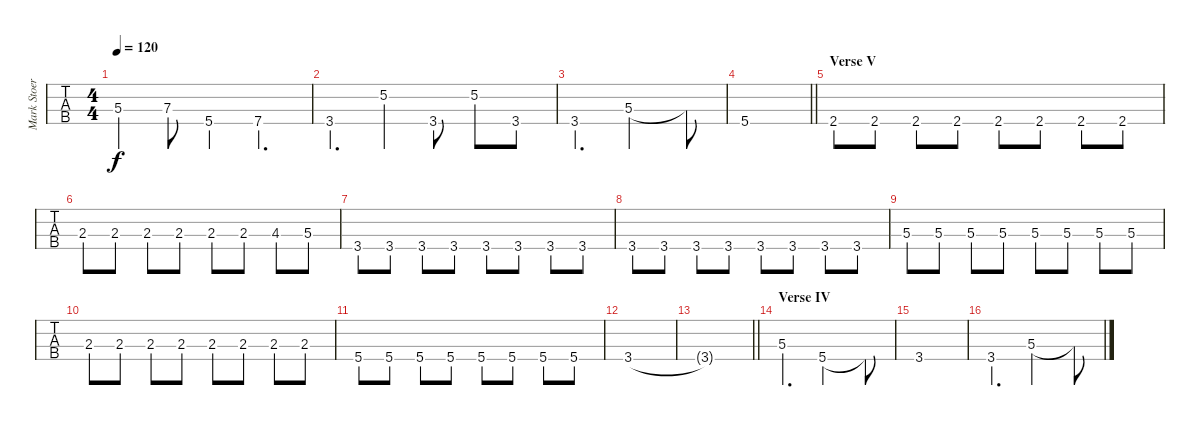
\track ("Mark Stoermer's bass" "Mark Stoer") {instrument electricbasspick}
\staff {tabs}
\tuning (Gb2 Db2 Ab1 Eb1) {hide}
\ts (4 4)
\tempo 120
\clef f4
\ks c#
5.3.4{dy f} 7.3.8 5.4.4 7.4.4{d} |
3.4.4{d} 5.2.4 3.4.8 5.2.8 3.4.8 |
3.4.4{d} 5.3.2 5.3{t}.8 |
\barLineRight lightlight
5.4.1 |
\section ("" "Verse V")
2.4.8 2.4.8 2.4.8 2.4.8 2.4.8 2.4.8 2.4.8 2.4.8 |
2.3.8 2.3.8 2.3.8 2.3.8 2.3.8 2.3.8 4.3.8 5.3.8 |
3.4.8 3.4.8 3.4.8 3.4.8 3.4.8 3.4.8 3.4.8 3.4.8 |
3.4.8 3.4.8 3.4.8 3.4.8 3.4.8 3.4.8 3.4.8 3.4.8 |
5.3.8 5.3.8 5.3.8 5.3.8 5.3.8 5.3.8 5.3.8 5.3.8 |
2.3.8 2.3.8 2.3.8 2.3.8 2.3.8 2.3.8 2.3.8 2.3.8 |
5.4.8 5.4.8 5.4.8 5.4.8 5.4.8 5.4.8 5.4.8 5.4.8 |
3.4.1 |
\barLineRight lightlight
3.4{t}.1 |
\section ("" "Verse IV")
5.3.4{d} 5.4.2 5.4{t}.8 |
3.4.1 |
3.4.4{d} 5.3.2 5.3{t}.8
